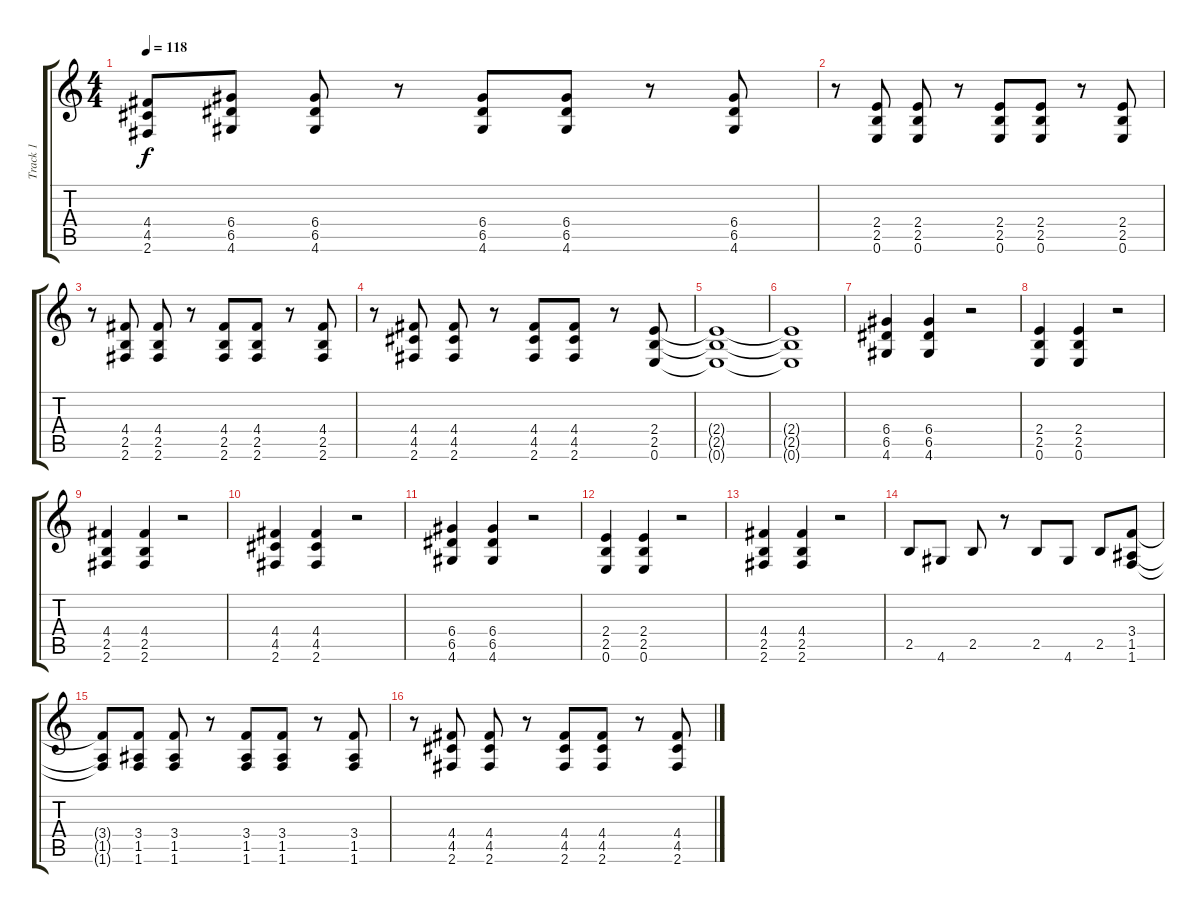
\track ("Track 1" "Track 1") {instrument distortionguitar}
\staff {score tabs}
\tuning (E4 B3 G3 D3 A2 E2) {hide}
\ts (4 4)
\tempo 118
\clef g2
\ks c
(4.4{t} 4.5{t} 2.6{t}).8{dy f} (6.4 6.5 4.6).8 (6.4 6.5 4.6).8 r.8 (6.4 6.5 4.6).8 (6.4 6.5 4.6).8 r.8 (6.4 6.5 4.6).8 |
r.8 (2.4 2.5 0.6).8 (2.4 2.5 0.6).8 r.8 (2.4 2.5 0.6).8 (2.4 2.5 0.6).8 r.8 (2.4 2.5 0.6).8 |
r.8 (4.4 2.5 2.6).8 (4.4 2.5 2.6).8 r.8 (4.4 2.5 2.6).8 (4.4 2.5 2.6).8 r.8 (4.4 2.5 2.6).8 |
r.8 (4.4 4.5 2.6).8 (4.4 4.5 2.6).8 r.8 (4.4 4.5 2.6).8 (4.4 4.5 2.6).8 r.8 (2.4 2.5 0.6).8 |
(2.4{t} 2.5{t} 0.6{t}).1 |
(2.4{t} 2.5{t} 0.6{t}).1 |
(6.4 6.5 4.6).4 (6.4 6.5 4.6).4 r.2 |
(2.4 2.5 0.6).4 (2.4 2.5 0.6).4 r.2 |
(4.4 2.5 2.6).4 (4.4 2.5 2.6).4 r.2 |
(4.4 4.5 2.6).4 (4.4 4.5 2.6).4 r.2 |
(6.4 6.5 4.6).4 (6.4 6.5 4.6).4 r.2 |
(2.4 2.5 0.6).4 (2.4 2.5 0.6).4 r.2 |
(4.4 2.5 2.6).4 (4.4 2.5 2.6).4 r.2 |
2.5.8 4.6.8 2.5.8 r.8 2.5.8 4.6.8 2.5.8 (3.4 1.5 1.6).8 |
(3.4{t} 1.5{t} 1.6{t}).8 (3.4 1.5 1.6).8 (3.4 1.5 1.6).8 r.8 (3.4 1.5 1.6).8 (3.4 1.5 1.6).8 r.8 (3.4 1.5 1.6).8 |
r.8 (4.4 4.5 2.6).8 (4.4 4.5 2.6).8 r.8 (4.4 4.5 2.6).8 (4.4 4.5 2.6).8 r.8 (4.4 4.5 2.6).8
